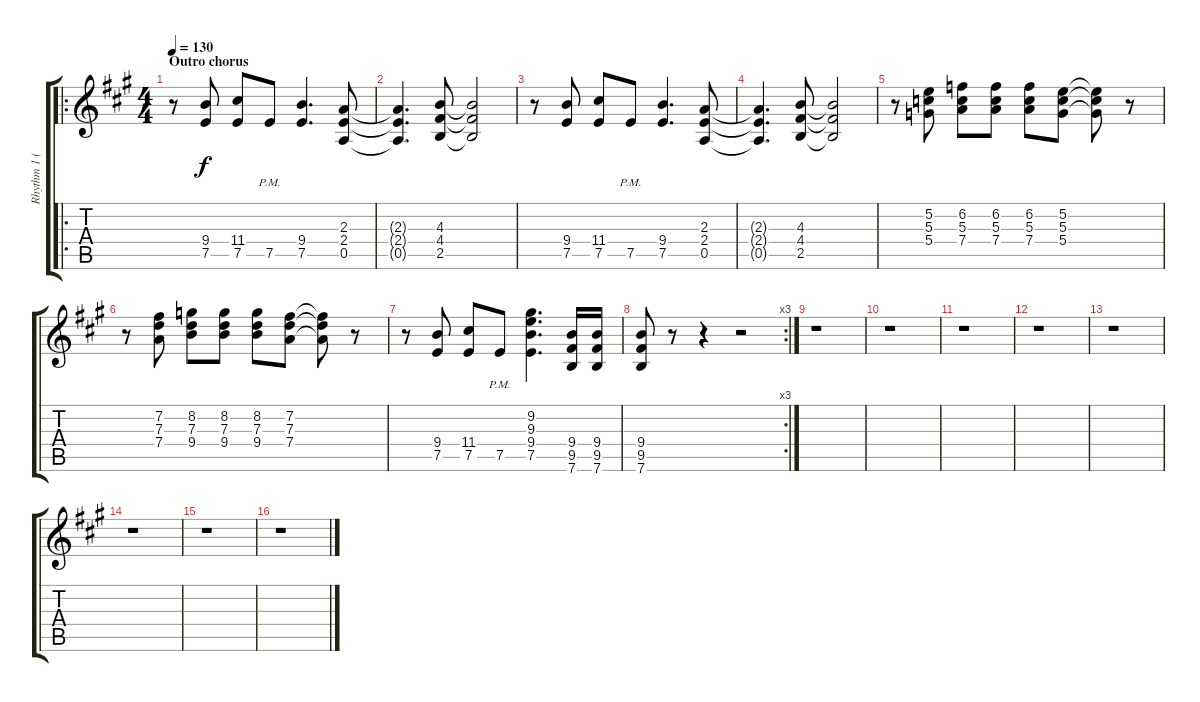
\track ("Rhythm 1 (left)" "Rhythm 1 (") {mute instrument acousticguitarsteel}
\staff {score tabs}
\tuning (E4 B3 G3 D3 A2 E2) {hide}
\ro
\ts (4 4)
\section ("" "Outro chorus")
\tempo 130
\clef g2
\ks a
r.8{dy f} (9.4 7.5).8 (11.4 7.5).8 7.5{pm}.8 (9.4 7.5).4{d} (2.3 2.4 0.5).8 |
(2.3{t} 2.4{t} 0.5{t}).4{d} (4.3 4.4 2.5).8 (4.3{t} 4.4{t} 2.5{t}).2 |
r.8 (9.4 7.5).8 (11.4 7.5).8 7.5{pm}.8 (9.4 7.5).4{d} (2.3 2.4 0.5).8 |
(2.3{t} 2.4{t} 0.5{t}).4{d} (4.3 4.4 2.5).8 (4.3{t} 4.4{t} 2.5{t}).2 |
r.8 (5.2 5.3 5.4).8 (6.2 5.3 7.4).8 (6.2 5.3 7.4).8 (6.2 5.3 7.4).8 (5.2 5.3 5.4).8 (5.2{t} 5.3{t} 5.4{t}).8 r.8 |
r.8 (7.2 7.3 7.4).8 (8.2 7.3 9.4).8 (8.2 7.3 9.4).8 (8.2 7.3 9.4).8 (7.2 7.3 7.4).8 (7.2{t} 7.3{t} 7.4{t}).8 r.8 |
r.8 (9.4 7.5).8 (11.4 7.5).8 7.5{pm}.8 (9.2 9.3 9.4 7.5).4{d} (9.4 9.5 7.6).16 (9.4 9.5 7.6).16 |
\rc 3
(9.4 9.5 7.6).8 r.8 r.4 r.2 |
r.1 |
r.1 |
r.1 |
r.1 |
r.1 |
r.1 |
r.1 |
r.1
